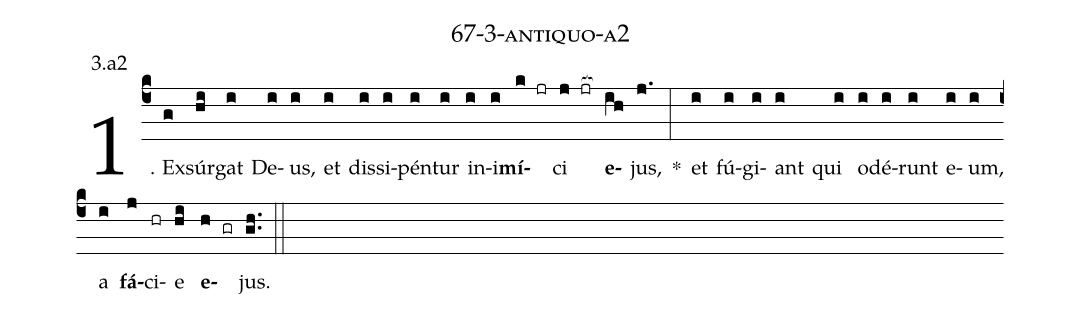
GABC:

name: 67-3-antiquo-a2;
annotation: 3.a2;
%%
(c4)1. Ex(g)súr(hi)gat(i) De(i)us,(i) et(i) dis(i)si(i)pén(i)tur(i) in(i)i(i)<b>mí</b>(k jr)ci(j jr[ocb:1{]) <b>e</b>(ih[ocb:0}])jus,(j.) *(:) et(i) fú(i)gi(i)ant(i) qui(i) o(i)dé(i)runt(i) e(i)um,(i) a(i) <b>fá</b>(j)ci(hr)e(hi) <b>e</b>(h gr)jus.(gh..) (::)
